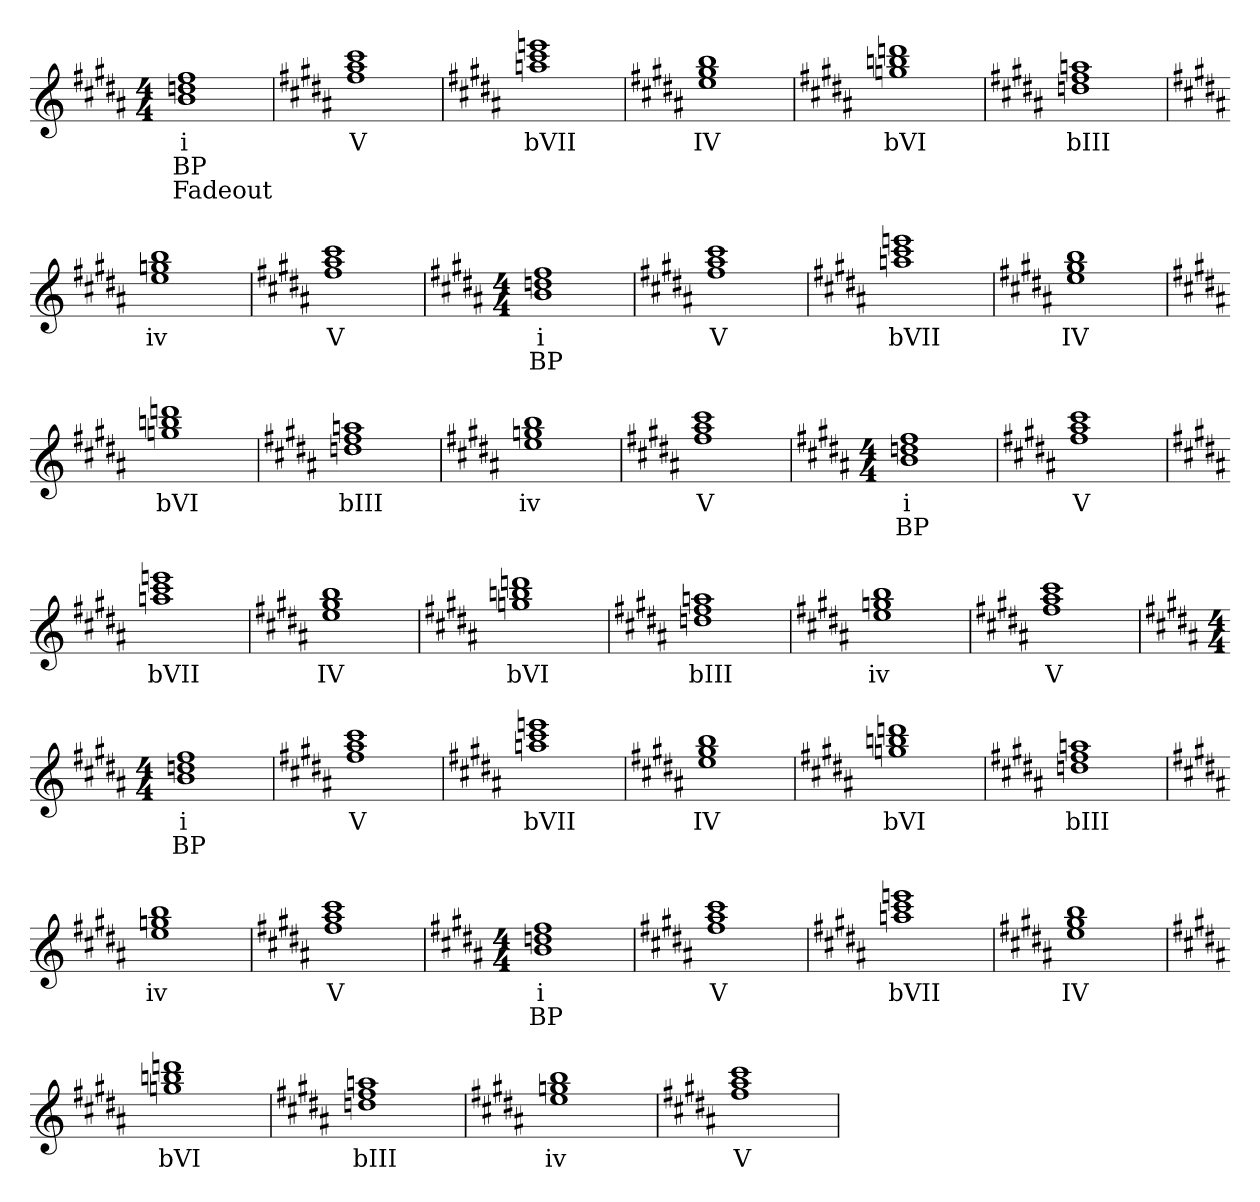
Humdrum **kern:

**kern	**text	**text	**text
*part1	*part1	*part1	*part1
*staff1	*staff1	*staff1	*staff1
*k[f#c#g#d#a#]	*	*	*
*B:	*	*	*
*M4/4	*	*	*
=	=	=	=
1b 1ddn 1ff#	i	BP	Fadeout
=	=	=	=
*k[f#c#g#d#a#]	*	*	*
*B:	*	*	*
1ff# 1aa# 1ccc#	V	.	.
=	=	=	=
*k[f#c#g#d#a#]	*	*	*
*B:	*	*	*
1aan 1ccc# 1eeen	bVII	.	.
=	=	=	=
*k[f#c#g#d#a#]	*	*	*
*B:	*	*	*
1ee 1gg# 1bb	IV	.	.
=	=	=	=
*k[f#c#g#d#a#]	*	*	*
*B:	*	*	*
1ggn 1bbn 1dddn	bVI	.	.
=	=	=	=
*k[f#c#g#d#a#]	*	*	*
*B:	*	*	*
1ddn 1ff# 1aan	bIII	.	.
=	=	=	=
*k[f#c#g#d#a#]	*	*	*
*B:	*	*	*
1ee 1ggn 1bb	iv	.	.
=	=	=	=
*k[f#c#g#d#a#]	*	*	*
*B:	*	*	*
1ff# 1aa# 1ccc#	V	.	.
=	=	=	=
*k[f#c#g#d#a#]	*	*	*
*B:	*	*	*
*M4/4	*	*	*
1b 1ddn 1ff#	i	BP	.
=	=	=	=
*k[f#c#g#d#a#]	*	*	*
*B:	*	*	*
1ff# 1aa# 1ccc#	V	.	.
=	=	=	=
*k[f#c#g#d#a#]	*	*	*
*B:	*	*	*
1aan 1ccc# 1eeen	bVII	.	.
=	=	=	=
*k[f#c#g#d#a#]	*	*	*
*B:	*	*	*
1ee 1gg# 1bb	IV	.	.
=	=	=	=
*k[f#c#g#d#a#]	*	*	*
*B:	*	*	*
1ggn 1bbn 1dddn	bVI	.	.
=	=	=	=
*k[f#c#g#d#a#]	*	*	*
*B:	*	*	*
1ddn 1ff# 1aan	bIII	.	.
=	=	=	=
*k[f#c#g#d#a#]	*	*	*
*B:	*	*	*
1ee 1ggn 1bb	iv	.	.
=	=	=	=
*k[f#c#g#d#a#]	*	*	*
*B:	*	*	*
1ff# 1aa# 1ccc#	V	.	.
=	=	=	=
*k[f#c#g#d#a#]	*	*	*
*B:	*	*	*
*M4/4	*	*	*
1b 1ddn 1ff#	i	BP	.
=	=	=	=
*k[f#c#g#d#a#]	*	*	*
*B:	*	*	*
1ff# 1aa# 1ccc#	V	.	.
=	=	=	=
*k[f#c#g#d#a#]	*	*	*
*B:	*	*	*
1aan 1ccc# 1eeen	bVII	.	.
=	=	=	=
*k[f#c#g#d#a#]	*	*	*
*B:	*	*	*
1ee 1gg# 1bb	IV	.	.
=	=	=	=
*k[f#c#g#d#a#]	*	*	*
*B:	*	*	*
1ggn 1bbn 1dddn	bVI	.	.
=	=	=	=
*k[f#c#g#d#a#]	*	*	*
*B:	*	*	*
1ddn 1ff# 1aan	bIII	.	.
=	=	=	=
*k[f#c#g#d#a#]	*	*	*
*B:	*	*	*
1ee 1ggn 1bb	iv	.	.
=	=	=	=
*k[f#c#g#d#a#]	*	*	*
*B:	*	*	*
1ff# 1aa# 1ccc#	V	.	.
=	=	=	=
*k[f#c#g#d#a#]	*	*	*
*B:	*	*	*
*M4/4	*	*	*
1b 1ddn 1ff#	i	BP	.
=	=	=	=
*k[f#c#g#d#a#]	*	*	*
*B:	*	*	*
1ff# 1aa# 1ccc#	V	.	.
=	=	=	=
*k[f#c#g#d#a#]	*	*	*
*B:	*	*	*
1aan 1ccc# 1eeen	bVII	.	.
=	=	=	=
*k[f#c#g#d#a#]	*	*	*
*B:	*	*	*
1ee 1gg# 1bb	IV	.	.
=	=	=	=
*k[f#c#g#d#a#]	*	*	*
*B:	*	*	*
1ggn 1bbn 1dddn	bVI	.	.
=	=	=	=
*k[f#c#g#d#a#]	*	*	*
*B:	*	*	*
1ddn 1ff# 1aan	bIII	.	.
=	=	=	=
*k[f#c#g#d#a#]	*	*	*
*B:	*	*	*
1ee 1ggn 1bb	iv	.	.
=	=	=	=
*k[f#c#g#d#a#]	*	*	*
*B:	*	*	*
1ff# 1aa# 1ccc#	V	.	.
=	=	=	=
*k[f#c#g#d#a#]	*	*	*
*B:	*	*	*
*M4/4	*	*	*
1b 1ddn 1ff#	i	BP	.
=	=	=	=
*k[f#c#g#d#a#]	*	*	*
*B:	*	*	*
1ff# 1aa# 1ccc#	V	.	.
=	=	=	=
*k[f#c#g#d#a#]	*	*	*
*B:	*	*	*
1aan 1ccc# 1eeen	bVII	.	.
=	=	=	=
*k[f#c#g#d#a#]	*	*	*
*B:	*	*	*
1ee 1gg# 1bb	IV	.	.
=	=	=	=
*k[f#c#g#d#a#]	*	*	*
*B:	*	*	*
1ggn 1bbn 1dddn	bVI	.	.
=	=	=	=
*k[f#c#g#d#a#]	*	*	*
*B:	*	*	*
1ddn 1ff# 1aan	bIII	.	.
=	=	=	=
*k[f#c#g#d#a#]	*	*	*
*B:	*	*	*
1ee 1ggn 1bb	iv	.	.
=	=	=	=
*k[f#c#g#d#a#]	*	*	*
*B:	*	*	*
1ff# 1aa# 1ccc#	V	.	.
=	=	=	=
*-	*-	*-	*-
